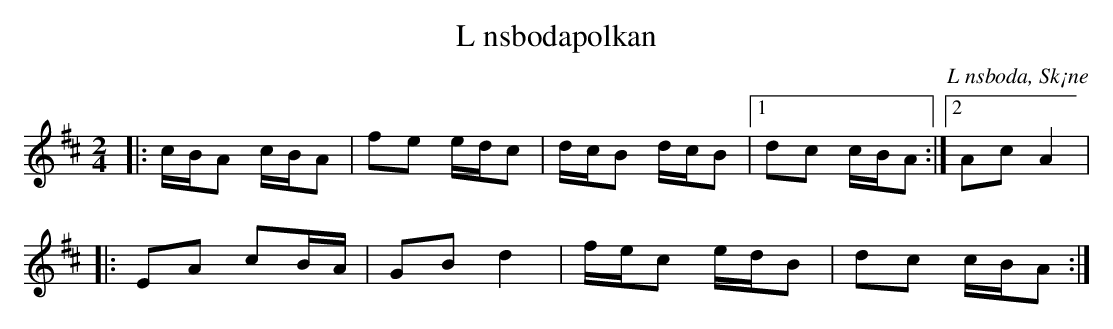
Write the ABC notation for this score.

X:1
T:L nsbodapolkan
O:L nsboda, Sk¡ne
M:2/4
L:1/8
K:Amix
|: c/B/A c/B/A | fe e/d/c | d/c/B d/c/B |1 dc c/B/A :|2 Ac A2 |
|:EA cB/A/ | GB d2 | f/e/c e/d/B | dc c/B/A :|
